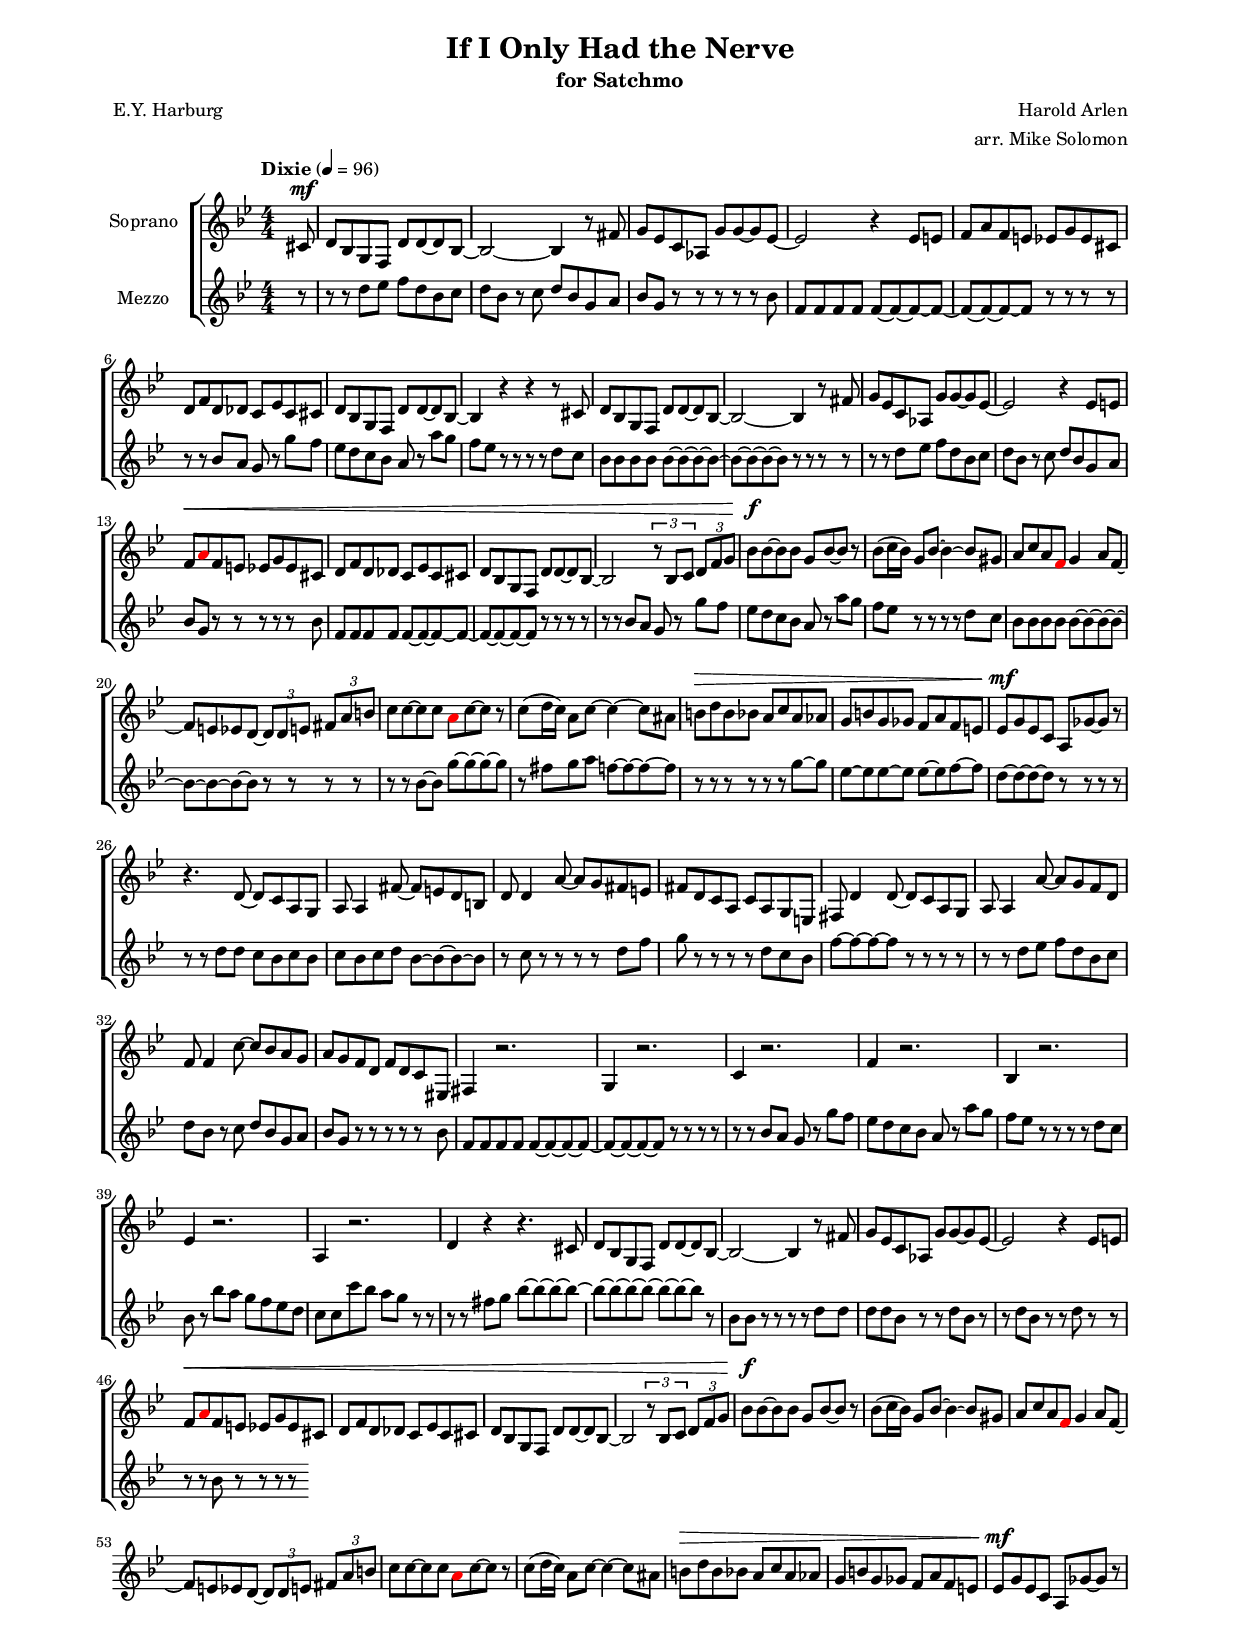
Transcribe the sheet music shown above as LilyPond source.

\version "2.19.0"
\include "defs-devel.ly"

marD = \markup \null
elsD = \markup \null
mikD = \markup \null
rynZ = \markup \null
desD = \markup \null

#(set-global-staff-size 15.87)
autoBeamInstruction = \autoBeamOn

solo = \markup \italic "solo"
psolo = \markup \italic "(solo)"
skat = \markup \italic "sit skat"
shoot = \markup \italic "SYT"

\header {
  title = "If I Only Had the Nerve"
  subtitle = "for Satchmo"
  %title = "Somewhere Over the Rainbow"
  composer = "Harold Arlen"
  poet = "E.Y. Harburg"
  arranger = "arr. Mike Solomon"
  %arranger = "arr. (anon)"
}
\paper {
  #(define fonts
    (set-global-fonts
    #:music "lilyjazz"
    #:brace "lilyjazz"
    #:roman "LilyJAZZText"
    #:sans "LilyJAZZChord"
    #:factor (/ staff-height pt 20)
  ))
  ragged-right = ##f
  left-margin = 0.75\in
  right-margin = 0.75\in
  top-margin = 0.5\in
  bottom-margin = 0.6\in
  ragged-last-bottom = ##f
  %max-systems-per-page = #2
  %oddHeaderMarkup = "FIRST FULL DRAFT 20.10.14 4:44"
  %evenHeaderMarkup = "FIRST FULL DRAFT 20.10.14 4:44"
}


#(ly:set-option 'point-and-click #f)

#(set-global-staff-size 15.87)

railroad =  {
  \once \override BreathingSign.text = \markup \musicglyph #"scripts.caesura.straight"
  \breathe
}
myred = \once \override NoteHead #'color = #red

php = \once \override Hairpin.stencil = #(parenthesize-callback ly:hairpin::print)

\paper {
  footnote-separator-markup = \markup { \column { " "\override #`(span-factor . 1/5) { \draw-hline } }}
  footnote-padding = 1\mm
  top-system-spacing = #'((basic-distance . 1) (minimum-distance . 0) (padding . 1) (stretchability . 40))
  bottom-system-spacing = #'((basic-distance . 1) (minimum-distance . 0) (padding . 1) (stretchability . 50))
  ragged-right = ##f
}

prefatoryMatter = {
  \key bes \major
  \autoBeamInstruction
  \time 4/4
}

scorePrefatoryMatter = {
  \prefatoryMatter
  \partial 8
}

midiPrefatoryMatter = {
  \prefatoryMatter
  \partial 8
}

theme = \relative c {
  cis8-\tag #'first \mf |
  d8 bes8 g8 f8 d'8 d8 ~ d8 bes8 ~ |
  bes2 ~ bes4 r8 fis'8 |
  g8 ees8 c8 aes8 g'8 g8 ~ g8 ees8 ~ |
  ees2 r4 ees8 e8 |
  f8-\tag #'second \< \tag #'second { \rred } a8 f8 e8 ees8 g8 ees8 cis8 |
  d8 f8 d8 des8 c8 ees8 c8 cis8 |
  d8 bes8 g8 f8 d'8 d8 ~ d8 bes8 ~ |
  \tag #'first { bes4 }
  \tag #'second { bes2 }
}

marks = {
  \tempo "Dixie" 4=96
  \time 4/4
  \partial 8 s8
  \repeat unfold 25 { s1 }
}

soprano = \transpose c c {
  \transpose c c' \removeWithTag #'second \theme
  r4 r4 r8
  \transpose c c' \removeWithTag #'first \theme
  \relative c' {
    \times 2/3 { r8 bes c } \times 2/3 { d f g } |
    bes8\f bes8 ~ bes8 bes8 g8 bes8 ~ bes8 r8 |
    bes8 ( c16 bes ) g8 bes8 ~ bes4 ~ bes8 gis8 |
    a8 c8 a8 \rred f8 g4 a8 f8 ~ |
    f8 e8 ees8 d8 ~ \times 2/3 { d d e } \times 2/3 { fis a b } |
    c8 c8 ~ c8 c8 \rred a8 c8 ~ c8 r8 |
    c8 ( d16 c ) a8 c8 ~ c4 ~ c8 ais8 |
    b8\> d8 b8 bes8 a8 c8 a8 aes8 |
    g8 b8 g8 ges8 f8 a8 f8 e8 |
    ees8\mf g8 ees8 c8 a8 ges'8 ~ ges8 r8 |
    r4. d8 ~ d c a g |
    a a4 fis'8 ~ fis e d b |
    d d4 a'8 ~ a g fis e |
    fis d c a c a g e |
    fis d'4 d8 ~ d c a g |
    a a4 a'8 ~ a g f d |
    f f4 c'8 ~ c bes a g |
    a g f d f d c eis, |
    fis4 r2. |
    g4 r2. |
    c4 r2. |
    f4 r2. |
    bes,4 r2. |
    ees4 r2. |
    a,4 r2. |
    d4 r4 r4. 
  }
  \transpose c c' \removeWithTag #'first \theme
  \relative c' {
      \times 2/3 { r8 bes c } \times 2/3 { d f g } |
      bes8\f bes8 ~ bes8 bes8 g8 bes8 ~ bes8 r8 |
      bes8 ( c16 bes ) g8 bes8 ~ bes4 ~ bes8 gis8 |
      a8 c8 a8 \rred f8 g4 a8 f8 ~ |
      f8 e8 ees8 d8 ~ \times 2/3 { d d e } \times 2/3 { fis a b } |
      c8 c8 ~ c8 c8 \rred a8 c8 ~ c8 r8 |
      c8 ( d16 c ) a8 c8 ~ c4 ~ c8 ais8 |
      b8\> d8 b8 bes8 a8 c8 a8 aes8 |
      g8 b8 g8 ges8 f8 a8 f8 e8 |
      ees8\mf g8 ees8 c8 a8 ges'8 ~ ges8 r8 |
  }
}

sopranoWords = \lyricmode {
}

test = {
  \transpose g g { r8 r8 r8 d''8 ees''8 f''8 d''8 bes'8 c''8 d''8 bes'8 r8 c''8 d''8 bes'8 g'8 a'8 bes'8 g'8 r8 r8 r8 r8 r8 bes'8 f'8 f'8 f'8 f'8 f'8 ~ f'8 ~ f'8 ~ f'8 ~ f'8 ~ f'8 ~ f'8 ~ f'8 r8 r8 r8 r8 r8 r8 bes'8 a'8 g'8 r8 g''8 f''8 ees''8 d''8 c''8 bes'8 a'8 r8 a''8 g''8 f''8 ees''8 r8 r8 r8 r8 d''8 c''8 bes'8 bes'8 bes'8 bes'8 bes'8 ~ bes'8 ~ bes'8 ~ bes'8 ~ bes'8 ~ bes'8 ~ bes'8 ~ bes'8 r8 r8 r8 r8 r8 r8 d''8 ees''8 f''8 d''8 bes'8 c''8 d''8 bes'8 r8 c''8 d''8 bes'8 g'8 a'8 bes'8 g'8 r8 r8 r8 r8 r8 bes'8 f'8 f'8 f'8 f'8 f'8 ~ f'8 ~ f'8 ~ f'8 ~ f'8 ~ f'8 ~ f'8 ~ f'8 r8 r8 r8 r8 r8 r8 bes'8 a'8 g'8 r8 g''8 f''8 ees''8 d''8 c''8 bes'8 a'8 r8 a''8 g''8 f''8 ees''8 r8 r8 r8 r8 d''8 c''8 bes'8 bes'8 bes'8 bes'8 bes'8 ~ bes'8 ~ bes'8 ~ bes'8 ~ bes'8 ~ bes'8 ~ bes'8 ~ bes'8 r8 r8 r8 r8 r8 r8 bes'8 ~ bes'8 g''8 ~ g''8 ~ g''8 ~ g''8 r8 fis''8 g''8 a''8 f''8 ~ f''8 ~ f''8 ~ f''8 r8 r8 r8 r8 r8 r8 g''8 ~ g''8 ees''8 ~ ees''8 ees''8 ~ ees''8 ees''8 ~ ees''8 f''8 ~ f''8 d''8 ~ d''8 ~ d''8 ~ d''8 r8 r8 r8 r8 r8 r8 d''8 d''8 c''8 bes'8 c''8 bes'8 c''8 bes'8 c''8 d''8 bes'8 ~ bes'8 ~ bes'8 ~ bes'8 r8 c''8 r8 r8 r8 r8 d''8 f''8 g''8 r8 r8 r8 r8 d''8 c''8 bes'8 f''8 ~ f''8 ~ f''8 ~ f''8 r8 r8 r8 r8 r8 r8 d''8 ees''8 f''8 d''8 bes'8 c''8 d''8 bes'8 r8 c''8 d''8 bes'8 g'8 a'8 bes'8 g'8 r8 r8 r8 r8 r8 bes'8 f'8 f'8 f'8 f'8 f'8 ~ f'8 ~ f'8 ~ f'8 ~ f'8 ~ f'8 ~ f'8 ~ f'8 r8 r8 r8 r8 r8 r8 bes'8 a'8 g'8 r8 g''8 f''8 ees''8 d''8 c''8 bes'8 a'8 r8 a''8 g''8 f''8 ees''8 r8 r8 r8 r8 d''8 c''8 bes'8 r8 bes''8 a''8 g''8 f''8 ees''8 d''8 c''8 c''8 c'''8 bes''8 a''8 g''8 r8 r8 r8 r8 fis''8 g''8 bes''8 ~ bes''8 ~ bes''8 ~ bes''8 ~ bes''8 ~ bes''8 ~ bes''8 ~ bes''8 ~ bes''8 ~ bes''8 ~ bes''8 r8 bes'8 bes'8 r8 r8 r8 r8 d''8 d''8 d''8 d''8 bes'8 r8 r8 d''8 bes'8 r8 r8 d''8 bes'8 r8 r8 d''8 r8 r8 r8 r8 bes'8 r8 r8 r8 r8 }
}


\score {
  \new ChoirStaff <<
    \new Staff \with { instrumentName = \bitchName %shortInstrumentName = #"M."
} <<
      \new Voice = "soprano" { << { \numericTimeSignature
	\scorePrefatoryMatter
        \soprano
      } {
	\scorePrefatoryMatter
        \marks
      } >> }
      \new Lyrics \lyricsto "soprano" {
        \sopranoWords
      }
    >>
    \new Staff \with { instrumentName = \dortyName %shortInstrumentName = #"E."
} <<
      \new Voice = "mezzo" { \numericTimeSignature
	\scorePrefatoryMatter
        \test
      }
    >>
  >>
  \midi{}
  \layout {
    \context {
      \Voice
      \override TextScript #'layer = #6
      \override NoteHead #'layer = #7
      \override Glissando #'breakable = ##t
      \override TupletNumber #'breakable = ##t
      \override TupletBracket #'breakable = ##t
      \override DynamicLineSpanner.direction = #UP
      \remove "Forbid_line_break_engraver"
    }
    \context {
      \Staff
      %\consists "Metronome_mark_engraver"
      \override TimeSignature #'style = #'numbered
      \override StaffSymbol #'layer = #4
      \override TimeSignature #'layer = #3
      \override TimeSignature #'whiteout = ##t
    }
    \context {
      \Lyrics
      %\override LyricText #'whiteout = ##t
      \override LyricText #'layer = #6
    }
    \context {
      \Score
      %\remove "Metronome_mark_engraver"
      \override NonMusicalPaperColumn #'allow-loose-spacing = ##f
    }
  }
}
